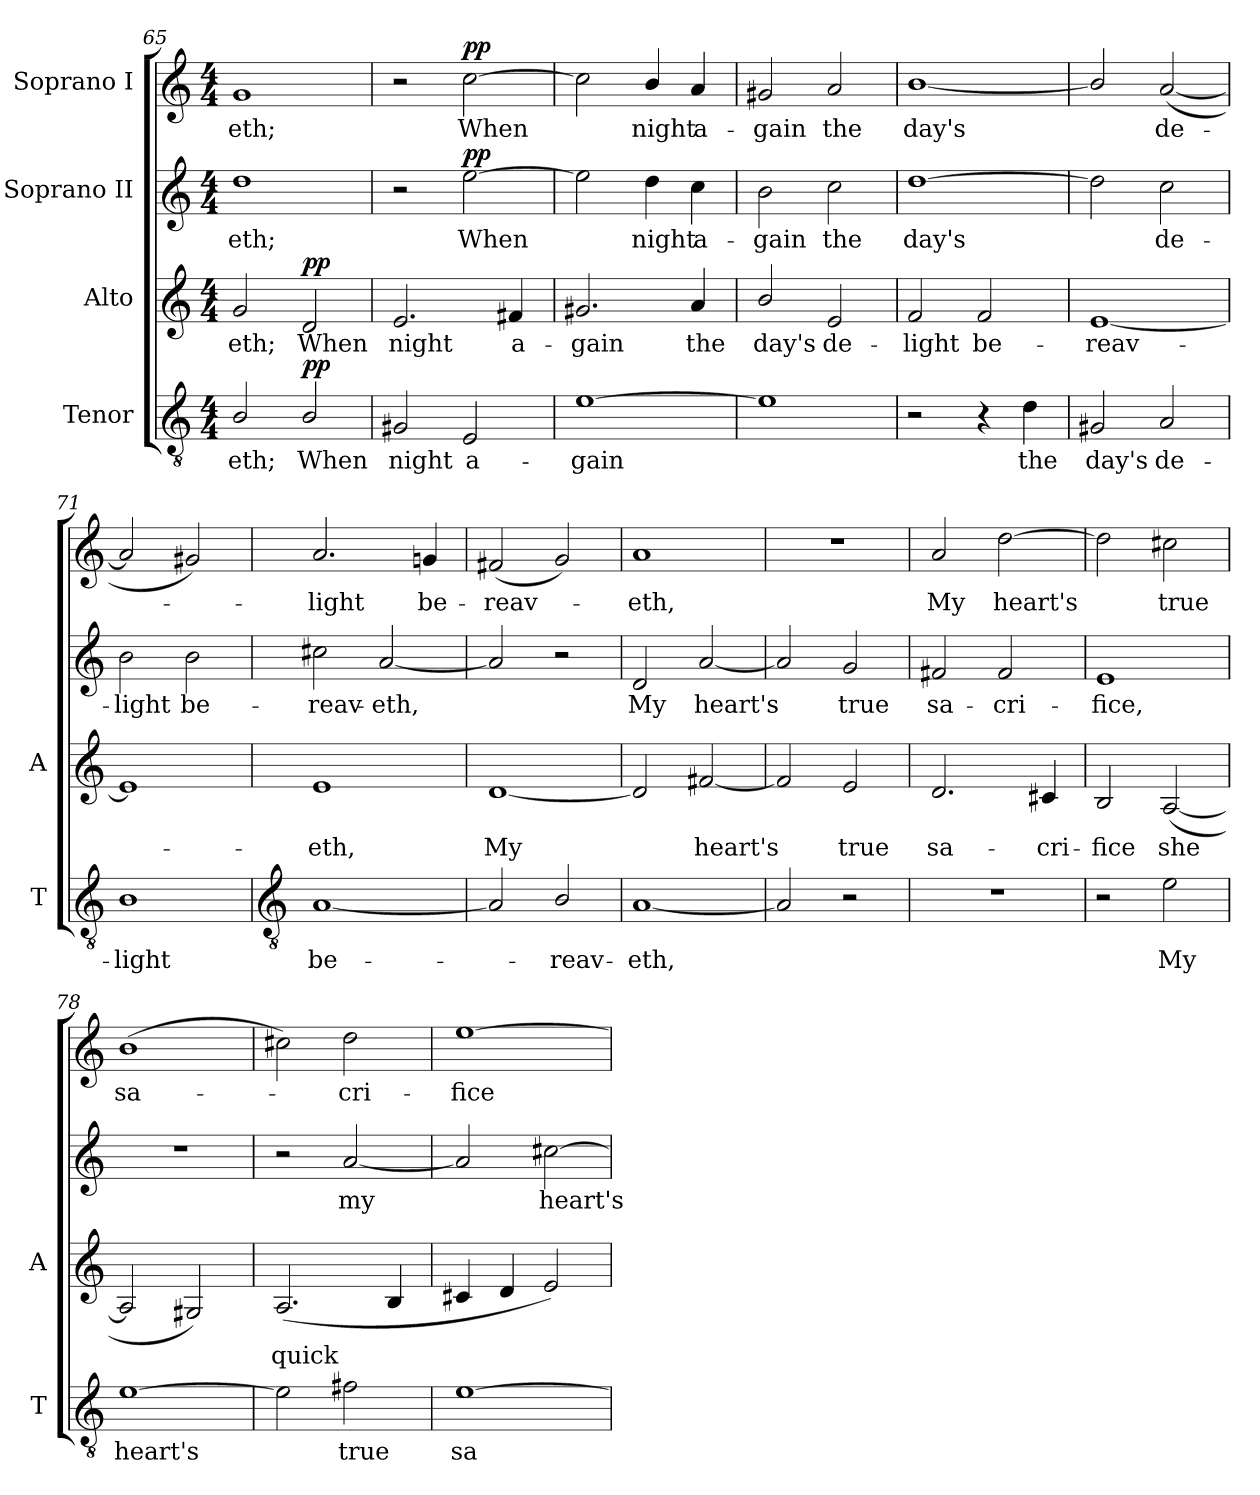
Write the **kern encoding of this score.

**kern	**text	**dynam	**kern	**text	**dynam	**kern	**text	**dynam	**kern	**text	**dynam
*part4	*part4	*part4	*part3	*part3	*part3	*part2	*part2	*part2	*part1	*part1	*part1
*staff4	*staff4	*staff4	*staff3	*staff3	*staff3	*staff2	*staff2	*staff2	*staff1	*staff1	*staff1
*I"Tenor	*	*	*I"Alto	*	*	*I"Soprano II	*	*	*I"Soprano I	*	*
*I'T	*	*	*I'A	*	*	*	*	*	*	*	*
!!LO:LB:g=z
*clefGv2	*	*	*clefG2	*	*	*clefG2	*	*	*clefG2	*	*
*k[]	*	*	*k[]	*	*	*k[]	*	*	*k[]	*	*
*C:	*	*	*C:	*	*	*C:	*	*	*C:	*	*
*M4/4	*	*	*M4/4	*	*	*M4/4	*	*	*M4/4	*	*
=65	=65	=65	=65	=65	=65	=65	=65	=65	=65	=65	=65
!	!LO:LY:b	!	!	!LO:LY:b	!	!	!LO:LY:b	!	!	!LO:LY:b	!
2B/	-eth;	.	2g	eth;	.	1dd	-eth;	.	1g	-eth;	.
!	!LO:LY:b	!LO:DY:b	!	!LO:LY:b	!LO:DY:b	!	!	!	!	!	!
2B/	When	pp	2d	When	pp	.	.	.	.	.	.
=66	=66	=66	=66	=66	=66	=66	=66	=66	=66	=66	=66
!	!LO:LY:b	!	!	!LO:LY:b	!	!	!	!	!	!	!
2G#X	night	.	2.e	night	.	2r	.	.	2r	.	.
!	!LO:LY:b	!	!	!	!	!	!LO:LY:b	!LO:DY:b	!	!LO:LY:b	!LO:DY:b
2E	a-	.	.	.	.	[2ee	When	pp	[2cc	When	pp
!	!	!	!	!LO:LY:b	!	!	!	!	!	!	!
.	.	.	4f#X	a-	.	.	.	.	.	.	.
=67	=67	=67	=67	=67	=67	=67	=67	=67	=67	=67	=67
!	!LO:LY:b	!	!	!LO:LY:b	!	!	!	!	!	!	!
[1e	-gain	.	2.g#X	-gain	.	2ee]	.	.	2cc]	.	.
!	!	!	!	!	!	!	!LO:LY:b	!	!	!LO:LY:b	!
.	.	.	.	.	.	4dd	night	.	4b/	night	.
!	!	!	!	!LO:LY:b	!	!	!LO:LY:b	!	!	!LO:LY:b	!
.	.	.	4a	the	.	4cc	a-	.	4a	a-	.
=68	=68	=68	=68	=68	=68	=68	=68	=68	=68	=68	=68
!	!	!	!	!LO:LY:b	!	!	!LO:LY:b	!	!	!LO:LY:b	!
1e]	.	.	2b/	day's	.	2b	-gain	.	2g#X	-gain	.
!	!	!	!	!LO:LY:b	!	!	!LO:LY:b	!	!	!LO:LY:b	!
.	.	.	2e	de-	.	2cc	the	.	2a	the	.
=69	=69	=69	=69	=69	=69	=69	=69	=69	=69	=69	=69
!	!	!	!	!LO:LY:b	!	!	!LO:LY:b	!	!	!LO:LY:b	!
2r	.	.	2f	-light	.	[1dd	day's	.	[1b/	day's	.
!	!	!	!	!LO:LY:b	!	!	!	!	!	!	!
4r	.	.	2f	be-	.	.	.	.	.	.	.
!	!LO:LY:b	!	!	!	!	!	!	!	!	!	!
4d	the	.	.	.	.	.	.	.	.	.	.
=70	=70	=70	=70	=70	=70	=70	=70	=70	=70	=70	=70
!	!LO:LY:b	!	!	!LO:LY:b	!	!	!	!	!	!	!
2G#X	day's	.	[1e	-reav-	.	2dd]	.	.	2b/]	.	.
!	!LO:LY:b	!	!	!	!	!	!LO:LY:b	!	!	!LO:LY:b	!
2A	de-	.	.	.	.	2cc	de-	.	(<[2a	de-	.
=71	=71	=71	=71	=71	=71	=71	=71	=71	=71	=71	=71
!	!LO:LY:b	!	!	!	!	!	!LO:LY:b	!	!	!	!
1B	-light	.	1e]	.	.	2b	-light	.	2a]	.	.
!	!	!	!	!	!	!	!LO:LY:b	!	!	!	!
.	.	.	.	.	.	2b	be-	.	2g#X)	.	.
!!LO:LB:g=z
=72	=72	=72	=72	=72	=72	=72	=72	=72	=72	=72	=72
*clefGv2	*	*	*	*	*	*	*	*	*	*	*
!	!LO:LY:b	!	!	!LO:LY:b	!	!	!LO:LY:b	!	!	!LO:LY:b	!
[1A	be-	.	1e	eth,	.	2cc#X	-reav-	.	2.a	light	.
!	!	!	!	!	!	!	!LO:LY:b	!	!	!	!
.	.	.	.	.	.	[2a	-eth,	.	.	.	.
!	!	!	!	!	!	!	!	!	!	!LO:LY:b	!
.	.	.	.	.	.	.	.	.	4gn	be-	.
=73	=73	=73	=73	=73	=73	=73	=73	=73	=73	=73	=73
!	!	!	!	!LO:LY:b	!	!	!	!	!	!LO:LY:b	!
2A]	.	.	[1d	My	.	2a]	.	.	(<2f#X	-reav-	.
!	!LO:LY:b	!	!	!	!	!	!	!	!	!	!
2B/	reav-	.	.	.	.	2r	.	.	2g)	.	.
=74	=74	=74	=74	=74	=74	=74	=74	=74	=74	=74	=74
!	!LO:LY:b	!	!	!	!	!	!LO:LY:b	!	!	!LO:LY:b	!
[1A	-eth,	.	2d]	.	.	2d	My	.	1a	eth,	.
!	!	!	!	!LO:LY:b	!	!	!LO:LY:b	!	!	!	!
.	.	.	[2f#X	heart's	.	[2a	heart's	.	.	.	.
=75	=75	=75	=75	=75	=75	=75	=75	=75	=75	=75	=75
2A]	.	.	2f#]	.	.	2a]	.	.	1r	.	.
!	!	!	!	!LO:LY:b	!	!	!LO:LY:b	!	!	!	!
2r	.	.	2e	true	.	2g	true	.	.	.	.
=76	=76	=76	=76	=76	=76	=76	=76	=76	=76	=76	=76
!	!	!	!	!LO:LY:b	!	!	!LO:LY:b	!	!	!LO:LY:b	!
1r	.	.	2.d	sa-	.	2f#X	sa-	.	2a	My	.
!	!	!	!	!	!	!	!LO:LY:b	!	!	!LO:LY:b	!
.	.	.	.	.	.	2f#	-cri-	.	[2dd	heart's	.
!	!	!	!	!LO:LY:b	!	!	!	!	!	!	!
.	.	.	4c#X/	-cri-	.	.	.	.	.	.	.
=77	=77	=77	=77	=77	=77	=77	=77	=77	=77	=77	=77
!	!	!	!	!LO:LY:b	!	!	!LO:LY:b	!	!	!	!
2r	.	.	2B	-fice	.	1e	-fice,	.	2dd]	.	.
!	!LO:LY:b	!	!	!LO:LY:b	!	!	!	!	!	!LO:LY:b	!
2e	My	.	(<[2A	she	.	.	.	.	2cc#X	true	.
=78	=78	=78	=78	=78	=78	=78	=78	=78	=78	=78	=78
!	!LO:LY:b	!	!	!	!	!	!	!	!	!LO:LY:b	!
[1e	heart's	.	2A]	.	.	1r	.	.	(>1b	sa-	.
.	.	.	2G#X)	.	.	.	.	.	.	.	.
=79	=79	=79	=79	=79	=79	=79	=79	=79	=79	=79	=79
!	!	!	!	!LO:LY:b	!	!	!	!	!	!	!
2e]	.	.	(<2.A	quick	.	2r	.	.	2cc#X)	.	.
!	!LO:LY:b	!	!	!	!	!	!LO:LY:b	!	!	!LO:LY:b	!
2f#X	true	.	.	.	.	[2a	my	.	2dd	cri-	.
.	.	.	4B	.	.	.	.	.	.	.	.
=80	=80	=80	=80	=80	=80	=80	=80	=80	=80	=80	=80
!	!LO:LY:b	!	!	!	!	!	!	!	!	!LO:LY:b	!
[1e	sa-	.	4c#X	.	.	2a]	.	.	[1ee	-fice	.
.	.	.	4d	.	.	.	.	.	.	.	.
!	!	!	!	!	!	!	!LO:LY:b	!	!	!	!
.	.	.	2e)	.	.	[2cc#X	heart's	.	.	.	.
=	=	=	=	=	=	=	=	=	=	=	=
*-	*-	*-	*-	*-	*-	*-	*-	*-	*-	*-	*-
